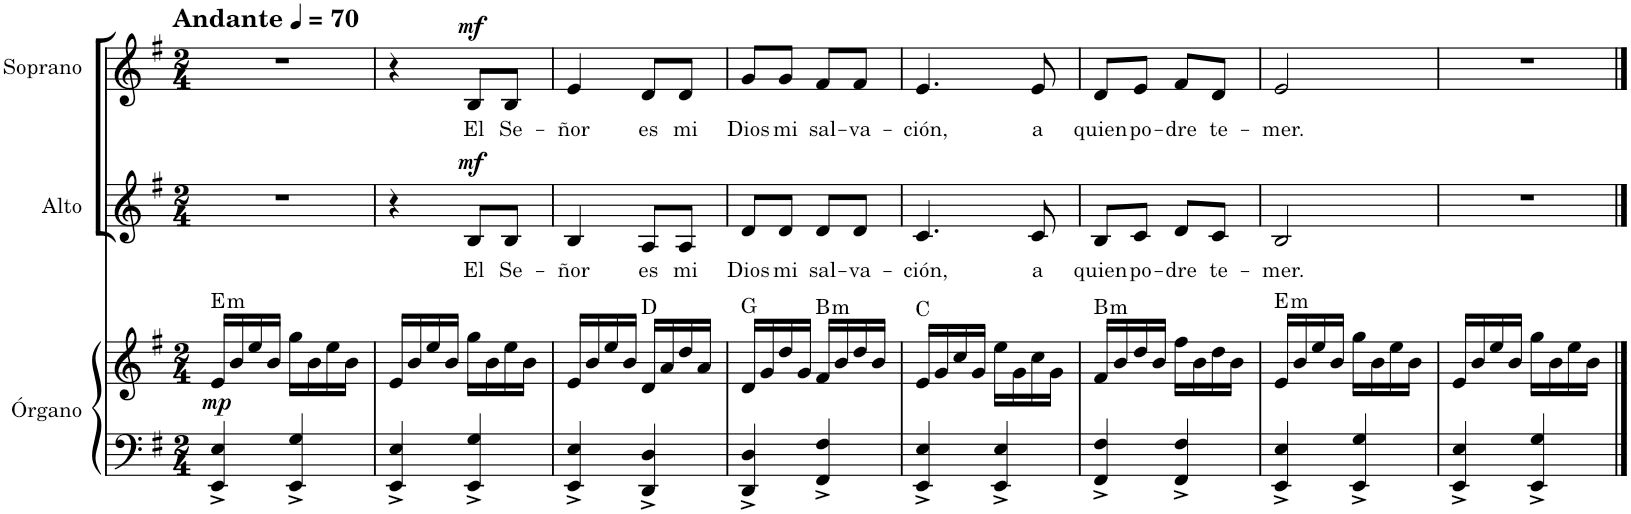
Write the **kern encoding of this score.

**kern	**kern	**dynam	**harte	**kern	**text	**dynam	**kern	**text	**dynam
*part3	*part3	*part3	*part3	*part2	*part2	*part2	*part1	*part1	*part1
*staff4	*staff3	*staff3/4	*	*staff2	*staff2	*staff2	*staff1	*staff1	*staff1
*I"Órgano	*	*	*	*I"Alto	*	*	*I"Soprano	*	*
*	*	*	*	*I'A.	*	*	*I'S.	*	*
*clefF4	*clefG2	*	*	*clefG2	*	*	*clefG2	*	*
*k[f#]	*k[f#]	*	*	*k[f#]	*	*	*k[f#]	*	*
*M2/4	*M2/4	*	*	*M2/4	*	*	*M2/4	*	*
*MM70	*MM70	*	*	*MM70	*	*	*MM70	*	*
=1	=1	=1	=1	=1	=1	=1	=1	=1	=1
!	!	!	!	!	!	!	!LO:TX:a:B:t=Andante	!	!
!	!	!LO:DY:b	!LO:H:kt=m	!	!	!	!	!	!
4EE/^ 4E/^	16e/LL	mp	E:min	2r	.	.	2r	.	.
.	16b/	.	.	.	.	.	.	.	.
.	16ee/	.	.	.	.	.	.	.	.
.	16b/JJ	.	.	.	.	.	.	.	.
4EE/^ 4G/^	16gg\LL	.	.	.	.	.	.	.	.
.	16b\	.	.	.	.	.	.	.	.
.	16ee\	.	.	.	.	.	.	.	.
.	16b\JJ	.	.	.	.	.	.	.	.
=2	=2	=2	=2	=2	=2	=2	=2	=2	=2
4EE/^ 4E/^	16e/LL	.	.	4r	.	.	4r	.	.
.	16b/	.	.	.	.	.	.	.	.
.	16ee/	.	.	.	.	.	.	.	.
.	16b/JJ	.	.	.	.	.	.	.	.
!	!	!	!	!	!LO:LY:b	!LO:DY:a	!	!LO:LY:b	!LO:DY:a
4EE/^ 4G/^	16gg\LL	.	.	8B/L	El	mf	8B/L	El	mf
.	16b\	.	.	.	.	.	.	.	.
!	!	!	!	!	!LO:LY:b	!	!	!LO:LY:b	!
.	16ee\	.	.	8B/J	Se-	.	8B/J	Se-	.
.	16b\JJ	.	.	.	.	.	.	.	.
=3	=3	=3	=3	=3	=3	=3	=3	=3	=3
!	!	!	!	!	!LO:LY:b	!	!	!LO:LY:b	!
4EE/^ 4E/^	16e/LL	.	.	4B/	-ñor	.	4e/	-ñor	.
.	16b/	.	.	.	.	.	.	.	.
.	16ee/	.	.	.	.	.	.	.	.
.	16b/JJ	.	.	.	.	.	.	.	.
!	!	!	!	!	!LO:LY:b	!	!	!LO:LY:b	!
4DD/^ 4D/^	16d/LL	.	D:maj	8A/L	es	.	8d/L	es	.
.	16a/	.	.	.	.	.	.	.	.
!	!	!	!	!	!LO:LY:b	!	!	!LO:LY:b	!
.	16dd/	.	.	8A/J	mi	.	8d/J	mi	.
.	16a/JJ	.	.	.	.	.	.	.	.
=4	=4	=4	=4	=4	=4	=4	=4	=4	=4
!	!	!	!	!	!LO:LY:b	!	!	!LO:LY:b	!
4DD/^ 4D/^	16d/LL	.	G:maj	8d/L	Dios	.	8g/L	Dios	.
.	16g/	.	.	.	.	.	.	.	.
!	!	!	!	!	!LO:LY:b	!	!	!LO:LY:b	!
.	16dd/	.	.	8d/J	mi	.	8g/J	mi	.
.	16g/JJ	.	.	.	.	.	.	.	.
!	!	!	!LO:H:kt=m	!	!LO:LY:b	!	!	!LO:LY:b	!
4FF#/^ 4F#/^	16f#/LL	.	B:min	8d/L	sal-	.	8f#/L	sal-	.
.	16b/	.	.	.	.	.	.	.	.
!	!	!	!	!	!LO:LY:b	!	!	!LO:LY:b	!
.	16dd/	.	.	8d/J	-va-	.	8f#/J	-va-	.
.	16b/JJ	.	.	.	.	.	.	.	.
=5	=5	=5	=5	=5	=5	=5	=5	=5	=5
!	!	!	!	!	!LO:LY:b	!	!	!LO:LY:b	!
4EE/^ 4E/^	16e/LL	.	C:maj	4.c/	-ción,	.	4.e/	-ción,	.
.	16g/	.	.	.	.	.	.	.	.
.	16cc/	.	.	.	.	.	.	.	.
.	16g/JJ	.	.	.	.	.	.	.	.
4EE/^ 4E/^	16ee\LL	.	.	.	.	.	.	.	.
.	16g\	.	.	.	.	.	.	.	.
!	!	!	!	!	!LO:LY:b	!	!	!LO:LY:b	!
.	16cc\	.	.	8c/	a	.	8e/	a	.
.	16g\JJ	.	.	.	.	.	.	.	.
=6	=6	=6	=6	=6	=6	=6	=6	=6	=6
!	!	!	!LO:H:kt=m	!	!LO:LY:b	!	!	!LO:LY:b	!
4FF#/^ 4F#/^	16f#/LL	.	B:min	8B/L	quien	.	8d/L	quien	.
.	16b/	.	.	.	.	.	.	.	.
!	!	!	!	!	!LO:LY:b	!	!	!LO:LY:b	!
.	16dd/	.	.	8c/J	po-	.	8e/J	po-	.
.	16b/JJ	.	.	.	.	.	.	.	.
!	!	!	!	!	!LO:LY:b	!	!	!LO:LY:b	!
4FF#/^ 4F#/^	16ff#\LL	.	.	8d/L	-dre	.	8f#/L	-dre	.
.	16b\	.	.	.	.	.	.	.	.
!	!	!	!	!	!LO:LY:b	!	!	!LO:LY:b	!
.	16dd\	.	.	8c/J	te-	.	8d/J	te-	.
.	16b\JJ	.	.	.	.	.	.	.	.
=7	=7	=7	=7	=7	=7	=7	=7	=7	=7
!	!	!	!LO:H:kt=m	!	!LO:LY:b	!	!	!LO:LY:b	!
4EE/^ 4E/^	16e/LL	.	E:min	2B/	-mer.	.	2e/	-mer.	.
.	16b/	.	.	.	.	.	.	.	.
.	16ee/	.	.	.	.	.	.	.	.
.	16b/JJ	.	.	.	.	.	.	.	.
4EE/^ 4G/^	16gg\LL	.	.	.	.	.	.	.	.
.	16b\	.	.	.	.	.	.	.	.
.	16ee\	.	.	.	.	.	.	.	.
.	16b\JJ	.	.	.	.	.	.	.	.
=8	=8	=8	=8	=8	=8	=8	=8	=8	=8
4EE/^ 4E/^	16e/LL	.	.	2r	.	.	2r	.	.
.	16b/	.	.	.	.	.	.	.	.
.	16ee/	.	.	.	.	.	.	.	.
.	16b/JJ	.	.	.	.	.	.	.	.
4EE/^ 4G/^	16gg\LL	.	.	.	.	.	.	.	.
.	16b\	.	.	.	.	.	.	.	.
.	16ee\	.	.	.	.	.	.	.	.
.	16b\JJ	.	.	.	.	.	.	.	.
==	==	==	==	==	==	==	==	==	==
*-	*-	*-	*-	*-	*-	*-	*-	*-	*-
